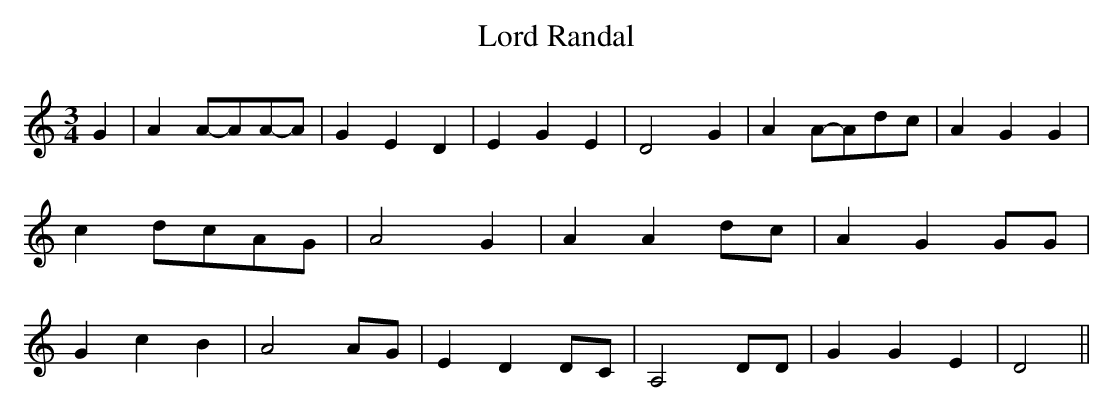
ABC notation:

X:1
T:Lord Randal
M:3/4
L:1/4
K:C
 G| AA/2-A/2A/2-A/2| G E D| E G E| D2 G| AA/2-A/2d/2-c/2| A G G| cd/2-c/2A/2-G/2|\
 A2 G| A Ad/2-c/2| A G G/2G/2| G c B| A2 A/2G/2| E DD/2-C/2| A,2 D/2D/2|\
 G G E| D2||
